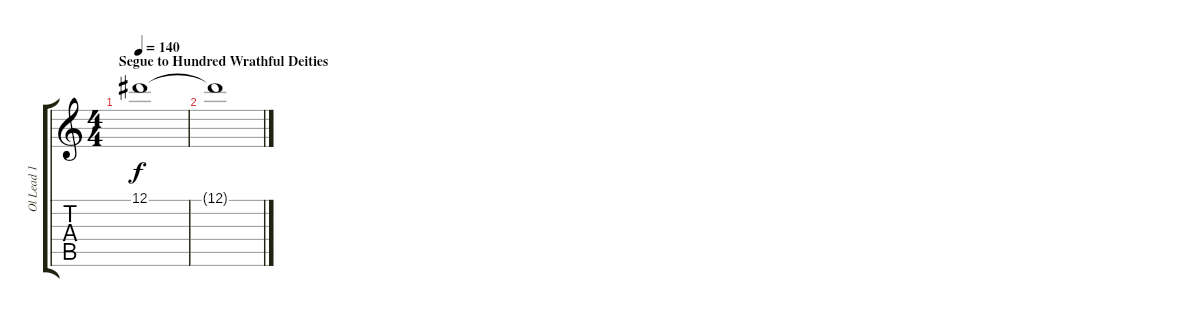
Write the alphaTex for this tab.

\track ("Ol Lead 1" "Ol Lead 1") {instrument distortionguitar}
\staff {score tabs}
\tuning (Eb4 Bb3 Gb3 Db3 Ab2 Eb2) {hide}
\ts (4 4)
\section ("" "Segue to Hundred Wrathful Deities")
\tempo 140
\clef g2
\ks c
12.1{t}.1{dy f volume 0} |
12.1{t}.1
